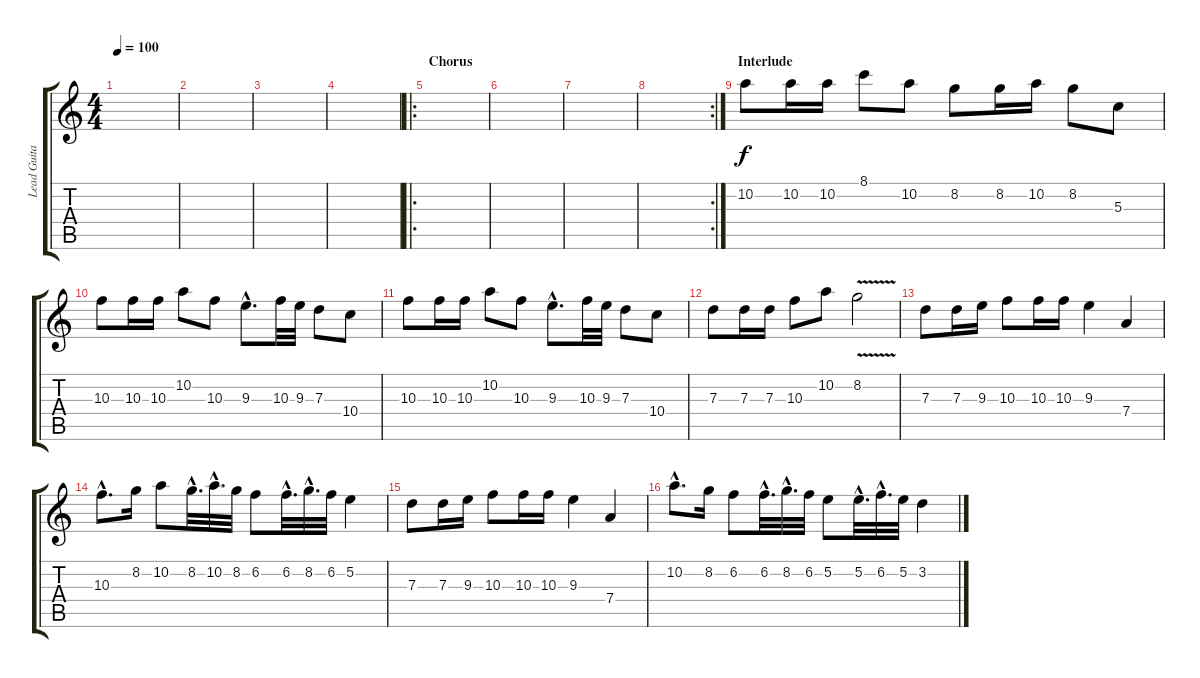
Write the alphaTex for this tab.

\track ("Lead Guitar" "Lead Guita") {instrument overdrivenguitar}
\staff {score tabs}
\tuning (E4 B3 G3 D3 A2 E2) {hide}
\ts (4 4)
\tempo 100
\clef g2
\ks c
|
|
|
|
\ro
\section ("" "Chorus")
|
|
|
\rc 2
|
\section ("" "Interlude")
10.2.8 10.2.16 10.2.16 8.1.8 10.2.8 8.2.8 8.2.16 10.2.16 8.2.8 5.3.8 |
10.3.8 10.3.16 10.3.16 10.2.8 10.3.8 9.3{hac}.8{d} 10.3.32 9.3.32 7.3.8 10.4.8 |
10.3.8 10.3.16 10.3.16 10.2.8 10.3.8 9.3{hac}.8{d} 10.3.32 9.3.32 7.3.8 10.4.8 |
7.3.8 7.3.16 7.3.16 10.3.8 10.2.8 8.2{v}.2 |
7.3.8 7.3.16 9.3.16 10.3.8 10.3.16 10.3.16 9.3.4 7.4.4 |
10.3{hac}.8{d} 8.2.16 10.2.8 8.2{hac}.32{d} 10.2{hac}.32{d} 8.2.32 6.2.8 6.2{hac}.32{d} 8.2{hac}.32{d} 6.2.32 5.2.4 |
7.3.8 7.3.16 9.3.16 10.3.8 10.3.16 10.3.16 9.3.4 7.4.4 |
10.2{hac}.8{d} 8.2.16 6.2.8 6.2{hac}.32{d} 8.2{hac}.32{d} 6.2.32 5.2.8 5.2{hac}.32{d} 6.2{hac}.32{d} 5.2.32 3.2.4
